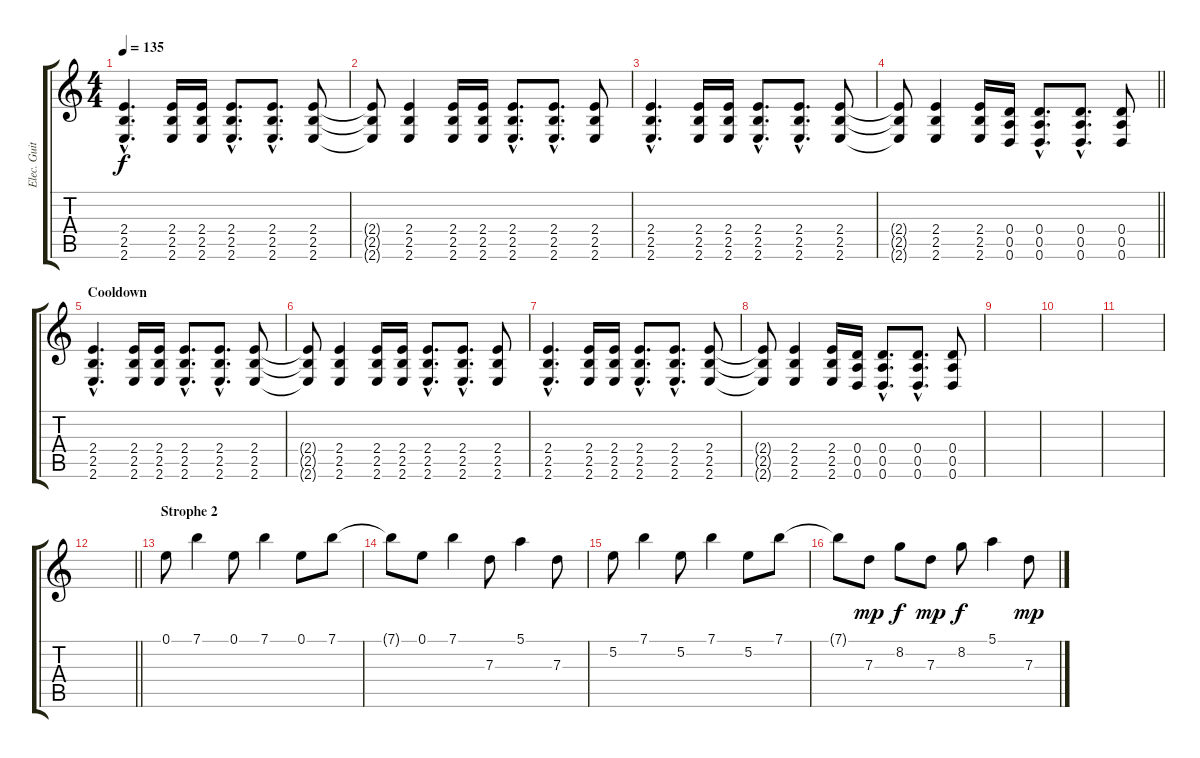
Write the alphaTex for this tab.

\track ("Elec. Guitar Jazz" "Elec. Guit") {instrument overdrivenguitar}
\staff {score tabs}
\tuning (E4 B3 G3 D3 A2 D2) {hide}
\ts (4 4)
\tempo 135
\clef g2
\ks c
(2.4{hac} 2.5{hac} 2.6{hac}).4{d dy f} (2.4 2.5 2.6).16 (2.4 2.5 2.6).16 (2.4{hac} 2.5{hac} 2.6{hac}).8{d} (2.4{hac} 2.5{hac} 2.6{hac}).8{d} (2.4 2.5 2.6).8 |
(2.4{t} 2.5{t} 2.6{t}).8 (2.4 2.5 2.6).4 (2.4 2.5 2.6).16 (2.4 2.5 2.6).16 (2.4{hac} 2.5{hac} 2.6{hac}).8{d} (2.4{hac} 2.5{hac} 2.6{hac}).8{d} (2.4 2.5 2.6).8 |
(2.4{hac} 2.5{hac} 2.6{hac}).4{d} (2.4 2.5 2.6).16 (2.4 2.5 2.6).16 (2.4{hac} 2.5{hac} 2.6{hac}).8{d} (2.4{hac} 2.5{hac} 2.6{hac}).8{d} (2.4 2.5 2.6).8 |
\barLineRight lightlight
(2.4{t} 2.5{t} 2.6{t}).8 (2.4 2.5 2.6).4 (2.4 2.5 2.6).16 (0.4 0.5 0.6).16 (0.4{hac} 0.5{hac} 0.6{hac}).8{d} (0.4{hac} 0.5{hac} 0.6{hac}).8{d} (0.4 0.5 0.6).8 |
\section ("" "Cooldown")
(2.4{hac} 2.5{hac} 2.6{hac}).4{d} (2.4 2.5 2.6).16 (2.4 2.5 2.6).16 (2.4{hac} 2.5{hac} 2.6{hac}).8{d} (2.4{hac} 2.5{hac} 2.6{hac}).8{d} (2.4 2.5 2.6).8 |
(2.4{t} 2.5{t} 2.6{t}).8 (2.4 2.5 2.6).4 (2.4 2.5 2.6).16 (2.4 2.5 2.6).16 (2.4{hac} 2.5{hac} 2.6{hac}).8{d} (2.4{hac} 2.5{hac} 2.6{hac}).8{d} (2.4 2.5 2.6).8 |
(2.4{hac} 2.5{hac} 2.6{hac}).4{d} (2.4 2.5 2.6).16 (2.4 2.5 2.6).16 (2.4{hac} 2.5{hac} 2.6{hac}).8{d} (2.4{hac} 2.5{hac} 2.6{hac}).8{d} (2.4 2.5 2.6).8 |
(2.4{t} 2.5{t} 2.6{t}).8 (2.4 2.5 2.6).4 (2.4 2.5 2.6).16 (0.4 0.5 0.6).16 (0.4{hac} 0.5{hac} 0.6{hac}).8{d} (0.4{hac} 0.5{hac} 0.6{hac}).8{d} (0.4 0.5 0.6).8 |
|
|
|
\barLineRight lightlight
|
\section ("" "Strophe 2")
0.1.8 7.1.4 0.1.8 7.1.4 0.1.8 7.1.8 |
7.1{t}.8 0.1.8 7.1.4 7.3.8 5.1.4 7.3.8 |
5.2.8 7.1.4 5.2.8 7.1.4 5.2.8 7.1.8 |
7.1{t}.8 7.3.8{dy mp} 8.2.8{dy f} 7.3.8{dy mp} 8.2.8{dy f} 5.1.4 7.3.8{dy mp}
